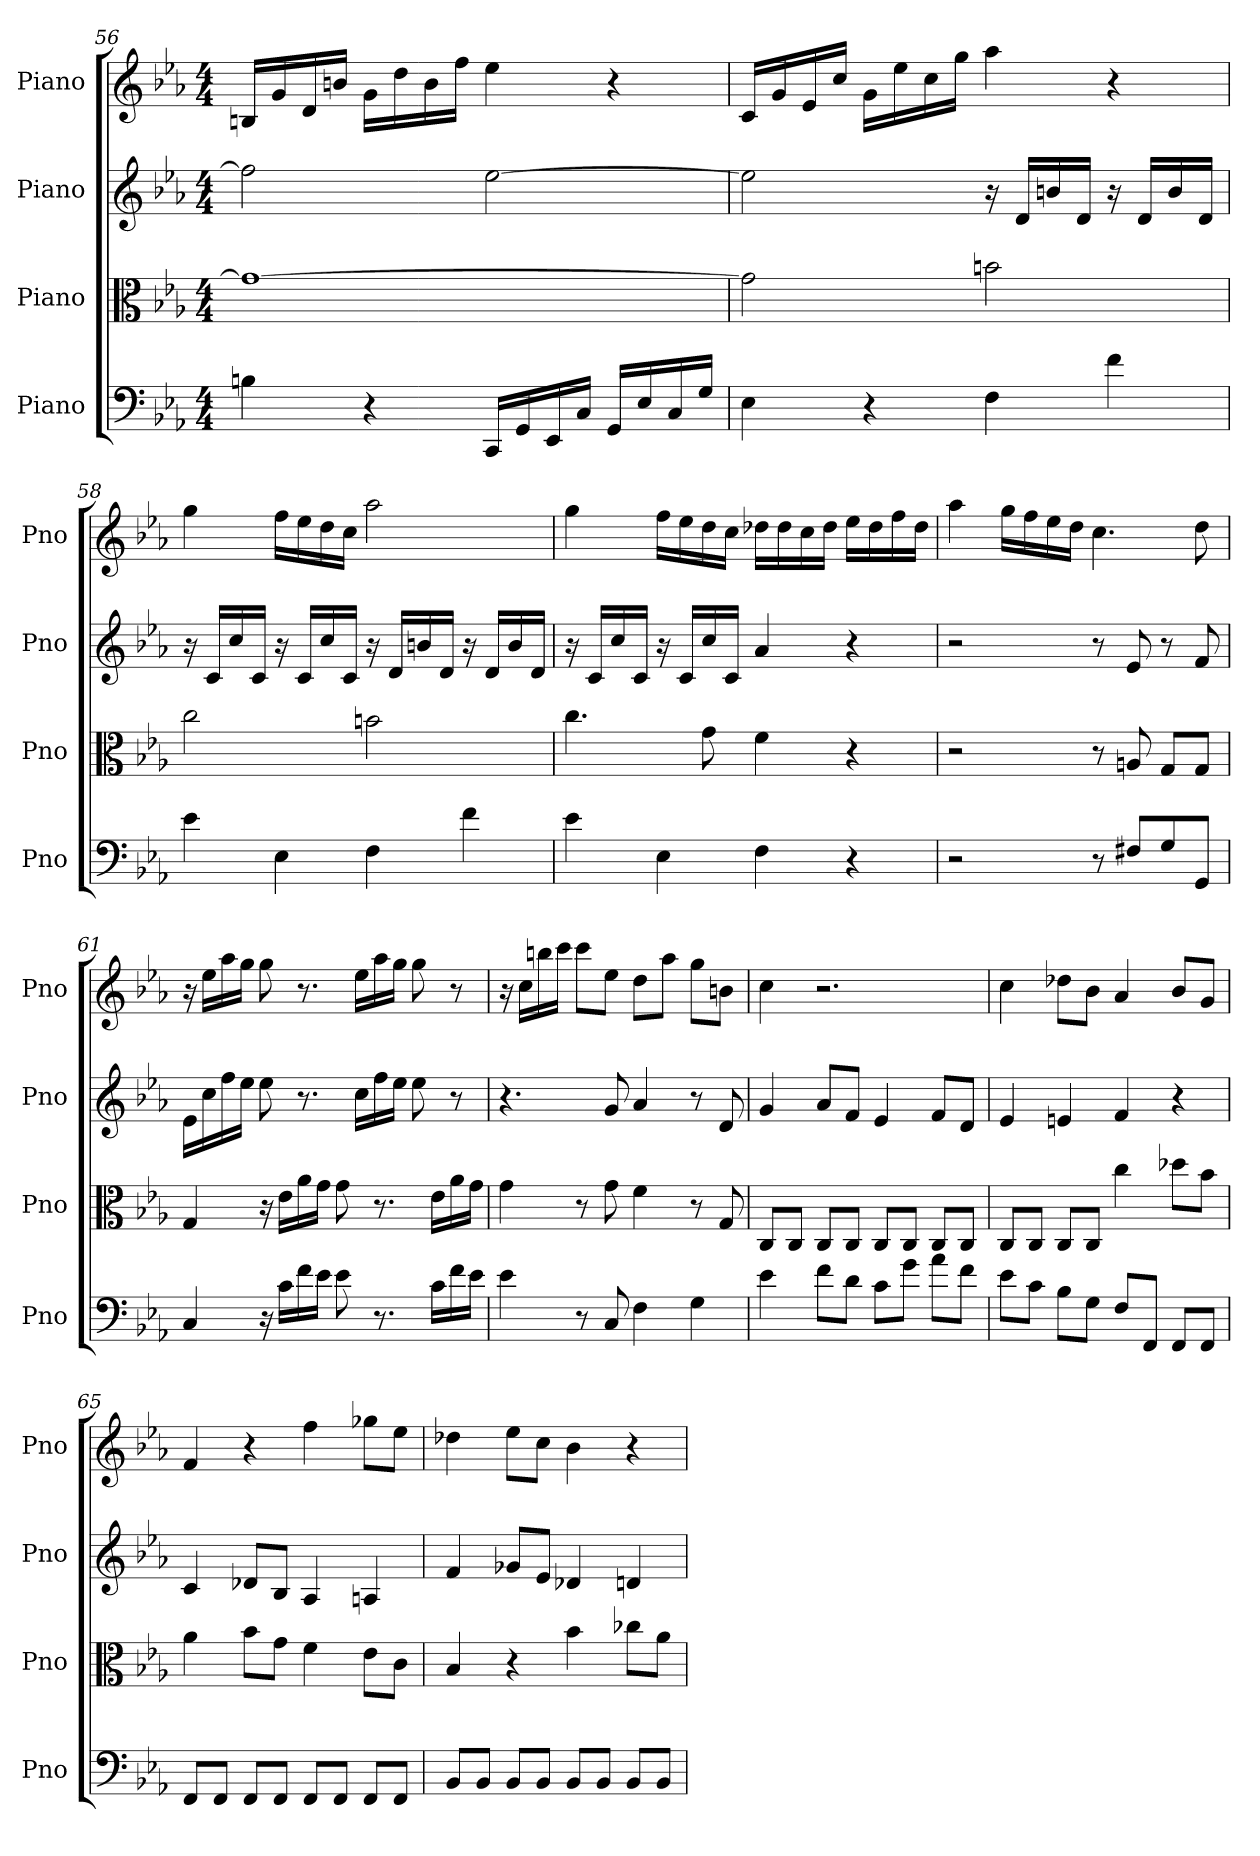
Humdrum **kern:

**kern	**kern	**kern	**kern
*part4	*part3	*part2	*part1
*staff4	*staff3	*staff2	*staff1
*I"Piano	*I"Piano	*I"Piano	*I"Piano
*I'Pno	*I'Pno	*I'Pno	*I'Pno
*clefF4	*clefC3	*clefG2	*clefG2
*k[b-e-a-]	*k[b-e-a-]	*k[b-e-a-]	*k[b-e-a-]
*M4/4	*M4/4	*M4/4	*M4/4
=56	=56	=56	=56
4Bn\	1g_	2ff\]	16Bn/LL
.	.	.	16g/
.	.	.	16d/
.	.	.	16bn/JJ
4r	.	.	16g\LL
.	.	.	16dd\
.	.	.	16b\
.	.	.	16ff\JJ
16CC/LL	.	[2ee-\	4ee-\
16GG/	.	.	.
16EE-/	.	.	.
16C/JJ	.	.	.
16GG/LL	.	.	4r
16E-/	.	.	.
16C/	.	.	.
16G/JJ	.	.	.
!!LO:LB:g=z
=57	=57	=57	=57
4E-\	2g\]	2ee-\]	16c/LL
.	.	.	16g/
.	.	.	16e-/
.	.	.	16cc/JJ
4r	.	.	16g\LL
.	.	.	16ee-\
.	.	.	16cc\
.	.	.	16gg\JJ
4F\	2bn\	16r	4aa-\
.	.	16d/LL	.
.	.	16bn/	.
.	.	16d/JJ	.
4f\	.	16r	4r
.	.	16d/LL	.
.	.	16b/	.
.	.	16d/JJ	.
=58	=58	=58	=58
4e-\	2cc\	16r	4gg\
.	.	16c/LL	.
.	.	16cc/	.
.	.	16c/JJ	.
4E-\	.	16r	16ff\LL
.	.	16c/LL	16ee-\
.	.	16cc/	16dd\
.	.	16c/JJ	16cc\JJ
4F\	2bn\	16r	2aa-\
.	.	16d/LL	.
.	.	16bn/	.
.	.	16d/JJ	.
4f\	.	16r	.
.	.	16d/LL	.
.	.	16b/	.
.	.	16d/JJ	.
!!LO:PB:g=z
=59	=59	=59	=59
4e-\	4.cc\	16r	4gg\
.	.	16c/LL	.
.	.	16cc/	.
.	.	16c/JJ	.
4E-\	.	16r	16ff\LL
.	.	16c/LL	16ee-\
.	8g\	16cc/	16dd\
.	.	16c/JJ	16cc\JJ
4F\	4f\	4a-/	16dd-X\LL
.	.	.	16dd-\
.	.	.	16cc\
.	.	.	16dd-\JJ
4r	4r	4r	16ee-\LL
.	.	.	16dd-\
.	.	.	16ff\
.	.	.	16dd-\JJ
=60	=60	=60	=60
2r	2r	2r	4aa-\
.	.	.	16gg\LL
.	.	.	16ff\
.	.	.	16ee-\
.	.	.	16dd\JJ
8r	8r	8r	4.cc\
8F#X/L	8An/	8e-/	.
8G/	8G/L	8r	.
8GG/J	8G/J	8f/	8dd\
!!LO:LB:g=z
=61	=61	=61	=61
4C/	4G/	16e-\LL	16r
.	.	16cc\	16ee-\LL
.	.	16ff\	16aa-\
.	.	16ee-\JJ	16gg\JJ
16r	16r	8ee-\	8gg\
16c\LL	16e-\LL	.	.
16f\	16a-\	8.r	8.r
16e-\JJ	16g\JJ	.	.
8e-\	8g\	.	.
.	.	16cc\LL	16ee-\LL
8.r	8.r	16ff\	16aa-\
.	.	16ee-\JJ	16gg\JJ
.	.	8ee-\	8gg\
16c\LL	16e-\LL	.	.
16f\	16a-\	8r	8r
16e-\JJ	16g\JJ	.	.
=62	=62	=62	=62
4e-\	4g\	4.r	16r
.	.	.	16cc\LL
.	.	.	16bbn\
.	.	.	16ccc\JJ
8r	8r	.	8ccc\L
8C/	8g\	8g/	8ee-\J
4F\	4f\	4a-/	8dd\L
.	.	.	8aa-\J
4G\	8r	8r	8gg\L
.	8G/	8d/	8bn\J
=63	=63	=63	=63
4e-\	8C/L	4g/	4cc\
.	8C/J	.	.
8f\L	8C/L	8a-/L	2.r
8d\J	8C/J	8f/J	.
8c\L	8C/L	4e-/	.
8g\J	8C/J	.	.
8a-\L	8C/L	8f/L	.
8f\J	8C/J	8d/J	.
!!LO:LB:g=z
=64	=64	=64	=64
8e-\L	8C/L	4e-/	4cc\
8c\J	8C/J	.	.
8B-\L	8C/L	4en/	8dd-X\L
8G\J	8C/J	.	8b-\J
8F/L	4cc\	4f/	4a-/
8FF/J	.	.	.
8FF/L	8dd-X\L	4r	8b-/L
8FF/J	8b-\J	.	8g/J
=65	=65	=65	=65
8FF/L	4a-\	4c/	4f/
8FF/J	.	.	.
8FF/L	8b-\L	8d-X/L	4r
8FF/J	8g\J	8B-/J	.
8FF/L	4f\	4A-/	4ff\
8FF/J	.	.	.
8FF/L	8e-\L	4An/	8gg-X\L
8FF/J	8c\J	.	8ee-\J
=66	=66	=66	=66
8BB-/L	4B-/	4f/	4dd-X\
8BB-/J	.	.	.
8BB-/L	4r	8g-X/L	8ee-\L
8BB-/J	.	8e-/J	8cc\J
8BB-/L	4b-\	4d-X/	4b-\
8BB-/J	.	.	.
8BB-/L	8cc-X\L	4dn/	4r
8BB-/J	8a-\J	.	.
=	=	=	=
*-	*-	*-	*-
